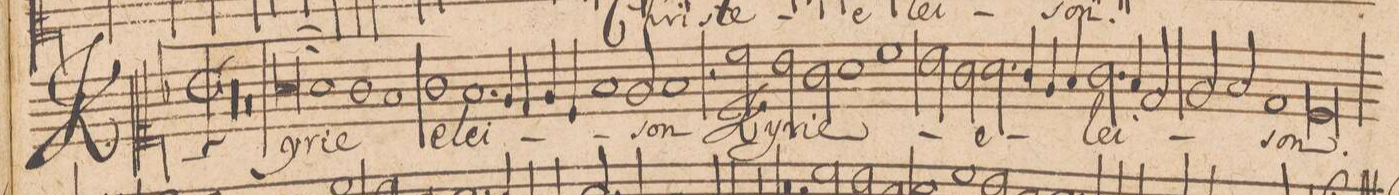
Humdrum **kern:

**kern	**text
*I"CANTVS.	*
*clefC1	*
*k[b-]	*
*met(c|)	*
*M2/1	*
=51||	=51||
*M2/1	*
*met(c|)	*
00r	.
=52-	=52-
=53-	=53-
0r	.
=54-	=54-
0a\	Ky-
=55-	=55-
1a\	-ri-
1g\	-e
=56-	=56-
1f/	.
1g\	e-
=57-	=57-
1.f/	-lei-
4e/	.
4d/	.
=58-	=58-
4e/	.
4c/	.
1f/	.
2e/	.
=59-	=59-
1f/	-son
2r	.
2cc\	Ky-
=60-	=60-
2b-\	-ri-
2g\	.
1a\	-e
=61-	=61-
1cc\	.
2b-\	.
2g\	e-
=62-	=62-
2.a\	.
4g/	.
4e/	.
4f/	.
2.g\	-lei-
=63-	=63-
4f/	.
2d/	.
2e/	.
2f/	.
=64-	=64-
1d/	.
0c/	-son.
=65-	=65-
*-	*-
